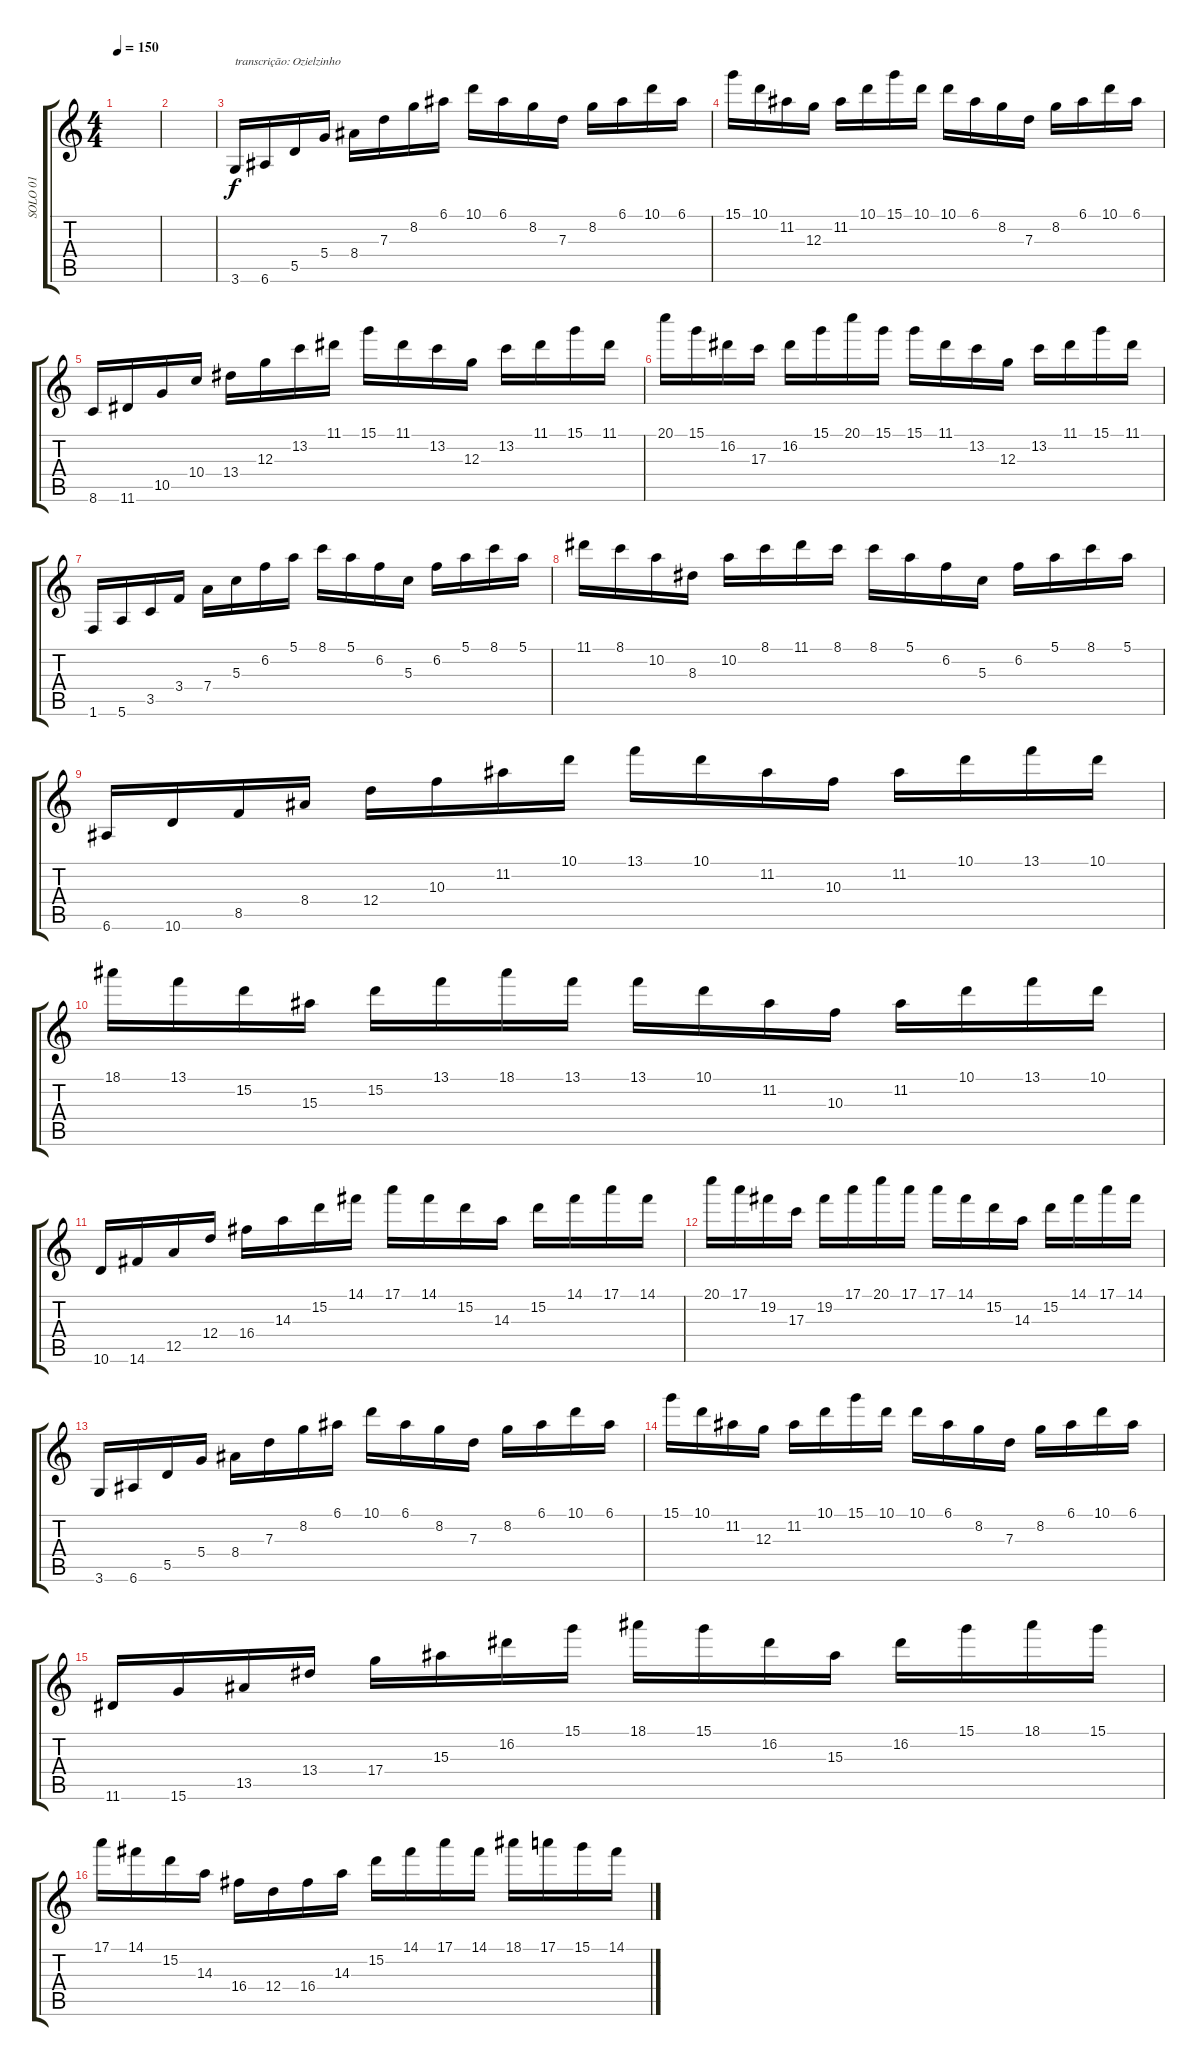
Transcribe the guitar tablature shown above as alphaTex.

\track ("SOLO 01" "SOLO 01") {instrument distortionguitar}
\staff {score tabs}
\tuning (E4 B3 G3 D3 A2 E2) {hide}
\ts (4 4)
\tempo 150
\clef g2
\ks c
|
|
3.6.16{txt "transcrição: Ozielzinho"} 6.6.16 5.5.16 5.4.16 8.4.16 7.3.16 8.2.16 6.1.16 10.1.16 6.1.16 8.2.16 7.3.16 8.2.16 6.1.16 10.1.16 6.1.16 |
15.1.16 10.1.16 11.2.16 12.3.16 11.2.16 10.1.16 15.1.16 10.1.16 10.1.16 6.1.16 8.2.16 7.3.16 8.2.16 6.1.16 10.1.16 6.1.16 |
8.6.16 11.6.16 10.5.16 10.4.16 13.4.16 12.3.16 13.2.16 11.1.16 15.1.16 11.1.16 13.2.16 12.3.16 13.2.16 11.1.16 15.1.16 11.1.16 |
20.1.16 15.1.16 16.2.16 17.3.16 16.2.16 15.1.16 20.1.16 15.1.16 15.1.16 11.1.16 13.2.16 12.3.16 13.2.16 11.1.16 15.1.16 11.1.16 |
1.6.16 5.6.16 3.5.16 3.4.16 7.4.16 5.3.16 6.2.16 5.1.16 8.1.16 5.1.16 6.2.16 5.3.16 6.2.16 5.1.16 8.1.16 5.1.16 |
11.1.16 8.1.16 10.2.16 8.3.16 10.2.16 8.1.16 11.1.16 8.1.16 8.1.16 5.1.16 6.2.16 5.3.16 6.2.16 5.1.16 8.1.16 5.1.16 |
6.6.16 10.6.16 8.5.16 8.4.16 12.4.16 10.3.16 11.2.16 10.1.16 13.1.16 10.1.16 11.2.16 10.3.16 11.2.16 10.1.16 13.1.16 10.1.16 |
18.1.16 13.1.16 15.2.16 15.3.16 15.2.16 13.1.16 18.1.16 13.1.16 13.1.16 10.1.16 11.2.16 10.3.16 11.2.16 10.1.16 13.1.16 10.1.16 |
10.6.16 14.6.16 12.5.16 12.4.16 16.4.16 14.3.16 15.2.16 14.1.16 17.1.16 14.1.16 15.2.16 14.3.16 15.2.16 14.1.16 17.1.16 14.1.16 |
20.1.16 17.1.16 19.2.16 17.3.16 19.2.16 17.1.16 20.1.16 17.1.16 17.1.16 14.1.16 15.2.16 14.3.16 15.2.16 14.1.16 17.1.16 14.1.16 |
3.6.16 6.6.16 5.5.16 5.4.16 8.4.16 7.3.16 8.2.16 6.1.16 10.1.16 6.1.16 8.2.16 7.3.16 8.2.16 6.1.16 10.1.16 6.1.16 |
15.1.16 10.1.16 11.2.16 12.3.16 11.2.16 10.1.16 15.1.16 10.1.16 10.1.16 6.1.16 8.2.16 7.3.16 8.2.16 6.1.16 10.1.16 6.1.16 |
11.6.16 15.6.16 13.5.16 13.4.16 17.4.16 15.3.16 16.2.16 15.1.16 18.1.16 15.1.16 16.2.16 15.3.16 16.2.16 15.1.16 18.1.16 15.1.16 |
17.1.16 14.1.16 15.2.16 14.3.16 16.4.16 12.4.16 16.4.16 14.3.16 15.2.16 14.1.16 17.1.16 14.1.16 18.1.16 17.1.16 15.1.16 14.1.16
